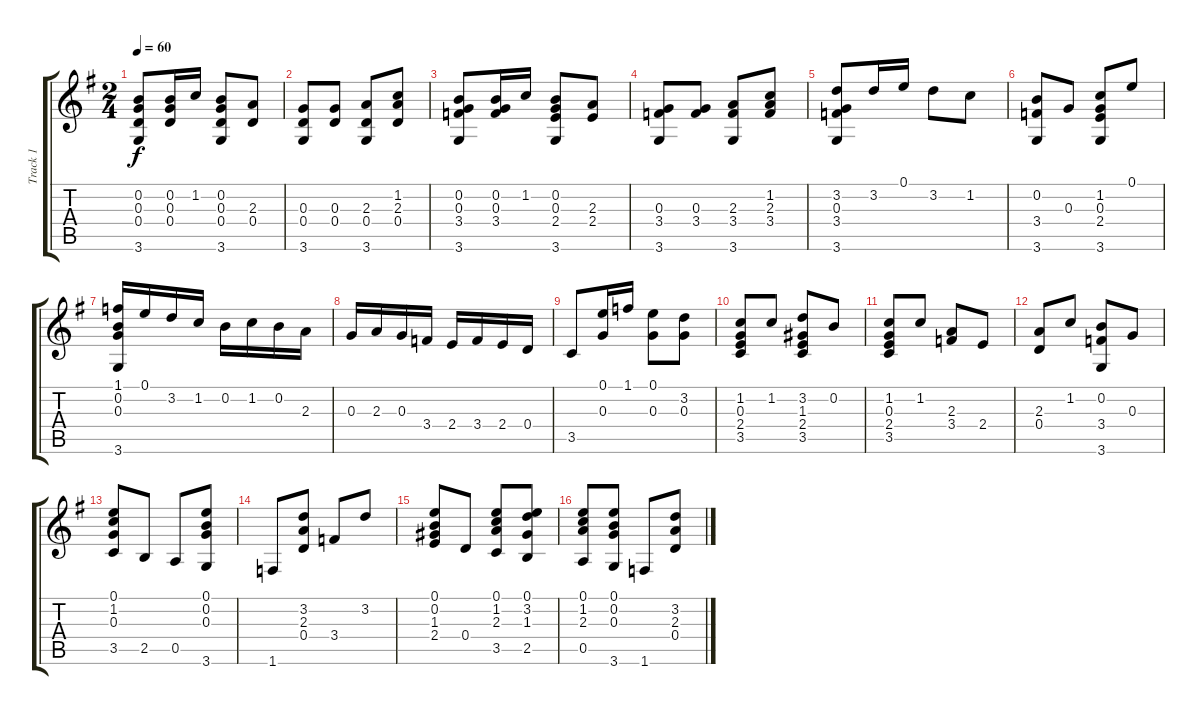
\track ("Track 1" "Track 1") {instrument acousticguitarnylon}
\staff {score tabs}
\tuning (E4 B3 G3 D3 A2 E2) {hide}
\ts (2 4)
\tempo 60
\clef g2
\ks g
(0.2 0.3 0.4 3.6).8{dy f} (0.2 0.3 0.4).16 1.2.16 (0.2 0.3 0.4 3.6).8 (2.3 0.4).8 |
(0.3 0.4 3.6).8 (0.3 0.4).8 (2.3 0.4 3.6).8 (1.2 2.3 0.4).8 |
(0.2 0.3 3.4 3.6).8 (0.2 0.3 3.4).16 1.2.16 (0.2 0.3 2.4 3.6).8 (2.3 2.4).8 |
(0.3 3.4 3.6).8 (0.3 3.4).8 (2.3 3.4 3.6).8 (1.2 2.3 3.4).8 |
(3.2 0.3 3.4 3.6).8 3.2.16 0.1.16 3.2.8 1.2.8 |
(0.2 3.4 3.6).8 0.3.8 (1.2 0.3 2.4 3.6).8 0.1.8 |
(1.1 0.2 0.3 3.6).16 0.1.16 3.2.16 1.2.16 0.2.16 1.2.16 0.2.16 2.3.16 |
0.3.16 2.3.16 0.3.16 3.4.16 2.4.16 3.4.16 2.4.16 0.4.16 |
3.5.8 (0.1 0.3).16 1.1.16 (0.1 0.3).8 (3.2 0.3).8 |
(1.2 0.3 2.4 3.5).8 1.2.8 (3.2 1.3 2.4 3.5).8 0.2.8 |
(1.2 0.3 2.4 3.5).8 1.2.8 (2.3 3.4).8 2.4.8 |
(2.3 0.4).8 1.2.8 (0.2 3.4 3.6).8 0.3.8 |
(0.1 1.2 0.3 3.5).8 2.5.8 0.5.8 (0.1 0.2 0.3 3.6).8 |
1.6.8 (3.2 2.3 0.4).8 3.4.8 3.2.8 |
(0.1 0.2 1.3 2.4).8 0.4.8 (0.1 1.2 2.3 3.5).8 (0.1 3.2 1.3 2.5).8 |
(0.1 1.2 2.3 0.5).8 (0.1 0.2 0.3 3.6).8 1.6.8 (3.2 2.3 0.4).8
